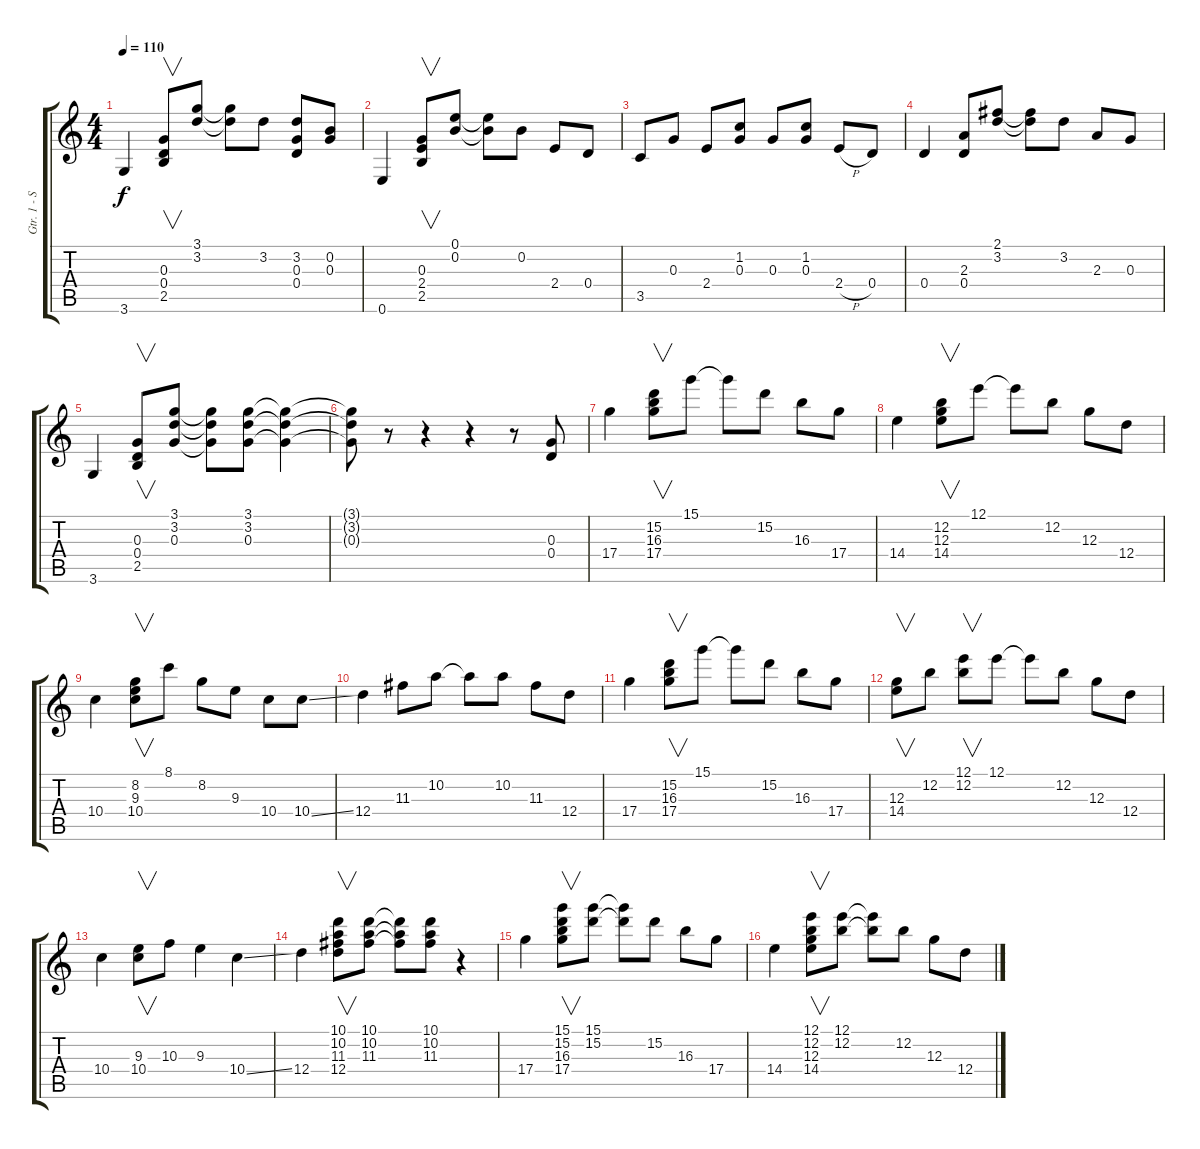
\track ("Gtr. 1 - Son Crunch" "Gtr. 1 - S") {instrument overdrivenguitar}
\staff {score tabs}
\tuning (E4 B3 G3 D3 A2 E2) {hide}
\ts (4 4)
\tempo 110
\clef g2
\ks c
3.6.4{dy f} (0.3 0.4 2.5).8{v} (3.1 3.2).8 (3.1{t} 3.2{t}).8 3.2.8 (3.2 0.3 0.4).8 (0.2 0.3).8 |
0.6.4 (0.3 2.4 2.5).8{v} (0.1 0.2).8 (0.1{t} 0.2{t}).8 0.2.8 2.4.8 0.4.8 |
3.5.8 0.3.8 2.4.8 (1.2 0.3).8 0.3.8 (1.2 0.3).8 2.4{h}.8 0.4.8 |
0.4.4 (2.3 0.4).8 (2.1 3.2).8 (2.1{t} 3.2{t}).8 3.2.8 2.3.8 0.3.8 |
3.6.4 (0.3 0.4 2.5).8{v} (3.1 3.2 0.3).8 (3.1{t} 3.2{t} 0.3{t}).8 (3.1 3.2 0.3).8 (3.1{t} 3.2{t} 0.3{t}).4 |
(3.1{t} 3.2{t} 0.3{t}).8 r.8 r.4 r.4 r.8 (0.3 0.4).8 |
17.4.4 (15.2 16.3 17.4).8{v} 15.1.8 15.1{t}.8 15.2.8 16.3.8 17.4.8 |
14.4.4 (12.2 12.3 14.4).8{v} 12.1.8 12.1{t}.8 12.2.8 12.3.8 12.4.8 |
10.4.4 (8.2 9.3 10.4).8{v} 8.1.8 8.2.8 9.3.8 10.4.8 10.4{ss}.8 |
12.4.4 11.3.8 10.2.8 10.2{t}.8 10.2.8 11.3.8 12.4.8 |
17.4.4 (15.2 16.3 17.4).8{v} 15.1.8 15.1{t}.8 15.2.8 16.3.8 17.4.8 |
(12.3 14.4).8{v} 12.2.8 (12.1 12.2).8{v} 12.1.8 12.1{t}.8 12.2.8 12.3.8 12.4.8 |
10.4.4 (9.3 10.4).8{v} 10.3.8 9.3.4 10.4{ss}.4 |
12.4.4 (10.1 10.2 11.3 12.4).8{v} (10.1 10.2 11.3).8 (10.1{t} 10.2{t} 11.3{t}).8 (10.1 10.2 11.3).8 r.4 |
17.4.4 (15.1 15.2 16.3 17.4).8{v} (15.1 15.2).8 (15.1{t} 15.2{t}).8 15.2.8 16.3.8 17.4.8 |
14.4.4 (12.1 12.2 12.3 14.4).8{v} (12.1 12.2).8 (12.1{t} 12.2{t}).8 12.2.8 12.3.8 12.4.8
